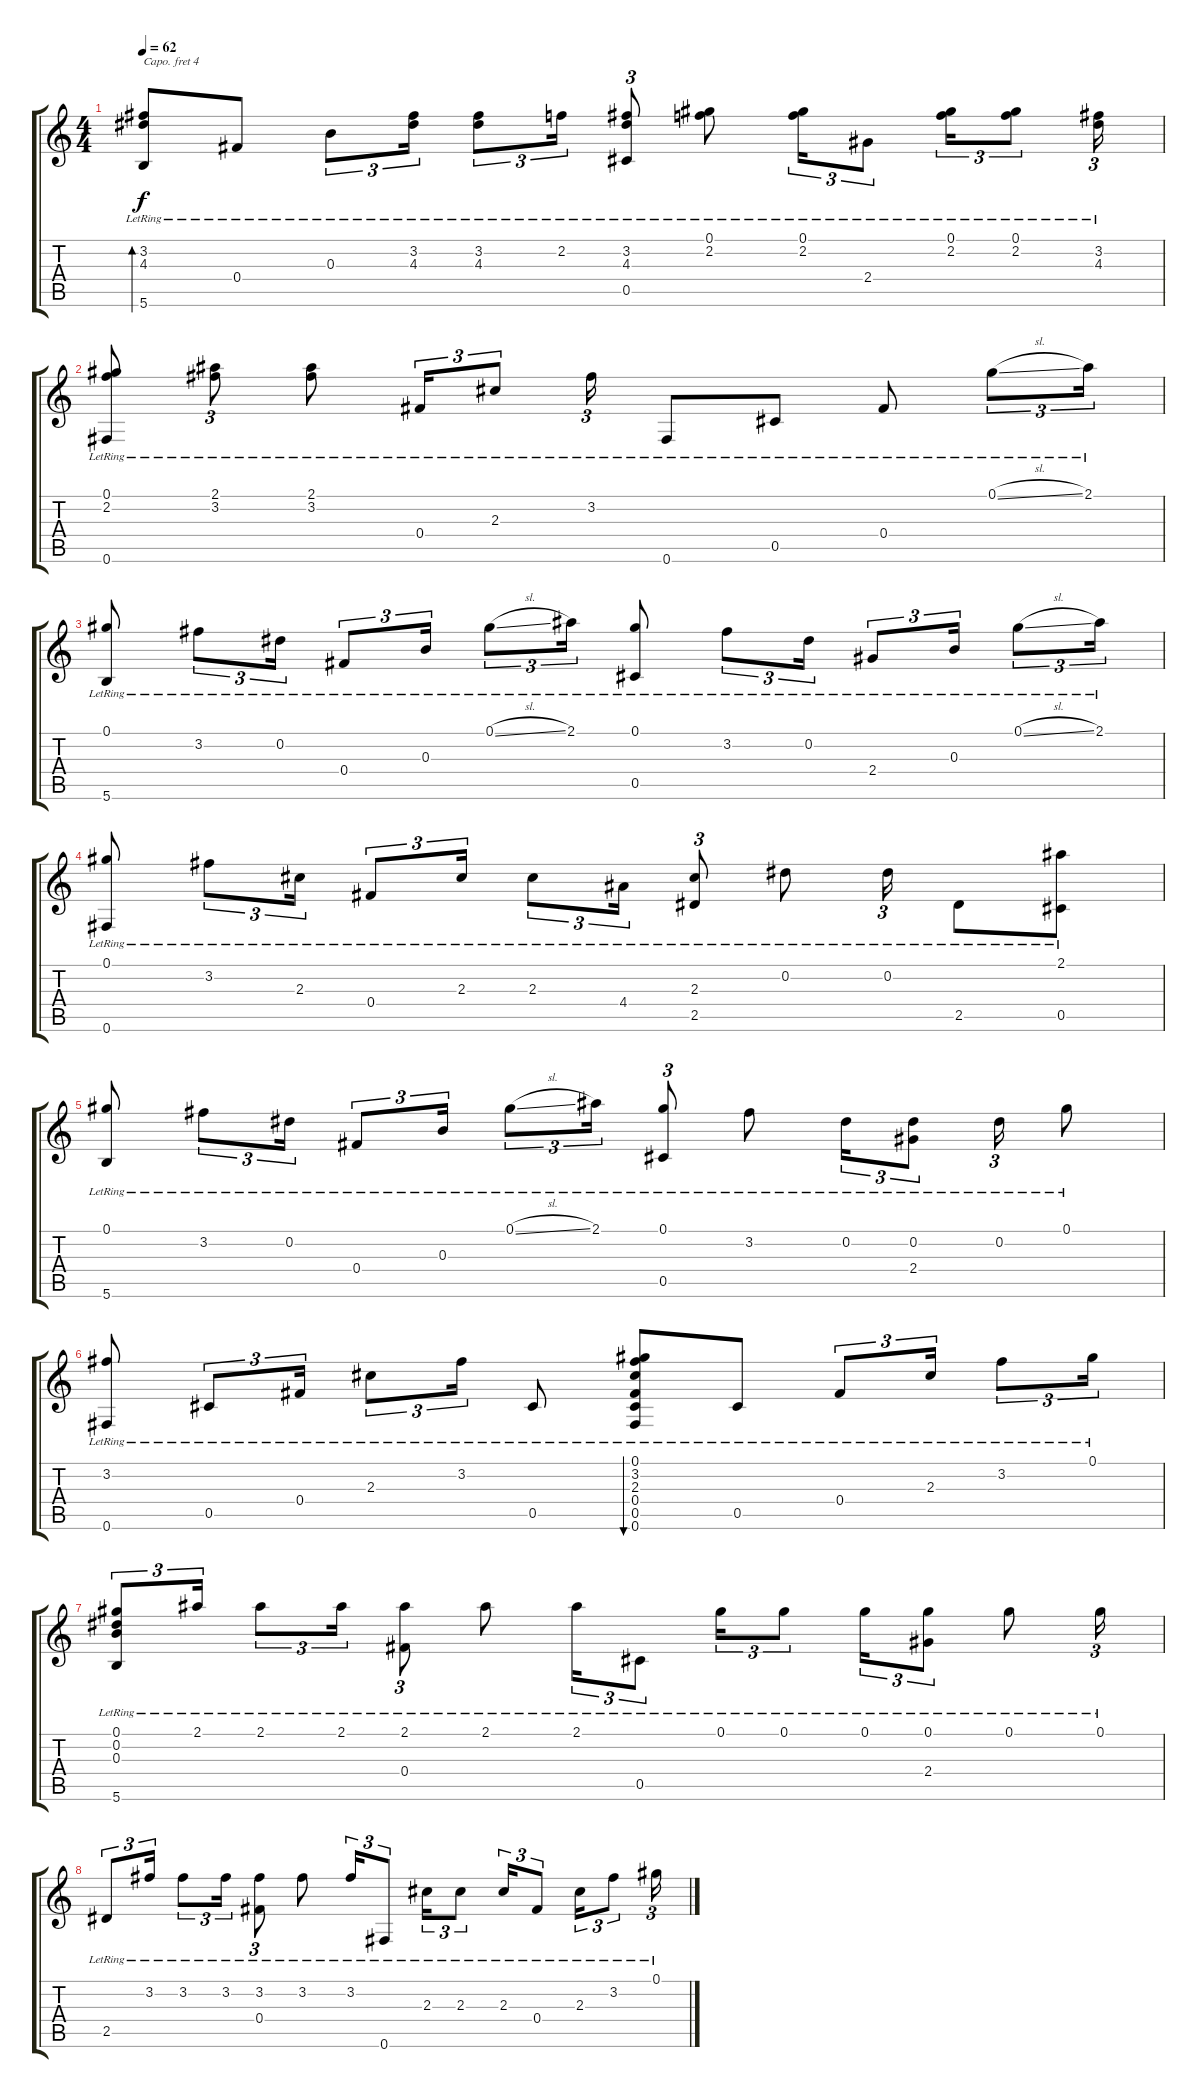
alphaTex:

\track "" {instrument acousticguitarnylon}
\staff {score tabs}
\capo 4
\tuning (E4 B3 G3 D3 A2 D2) {hide}
\ts (4 4)
\tempo 62
\clef g2
\ks c
(3.2{lr} 4.3{lr} 5.6{lr}).8{bd 480 dy f} 0.4{lr}.8 0.3{lr}.8{tu (3 2)} (3.2{lr} 4.3{lr}).16{tu (3 2)} (3.2{lr} 4.3{lr}).8{tu (3 2)} 2.2{lr}.16{tu (3 2)} (3.2{lr} 4.3{lr} 0.5{lr}).8{tu (3 2)} (0.1{lr} 2.2{lr}).8 (0.1{lr} 2.2{lr}).16{tu (3 2)} 2.4{lr}.8{tu (3 2)} (0.1{lr} 2.2{lr}).16{tu (3 2)} (0.1{lr} 2.2{lr}).8{tu (3 2)} (3.2{lr} 4.3{lr}).16{tu (3 2)} |
(0.1{lr} 2.2{lr} 0.6{lr}).8 (2.1{lr} 3.2{lr}).8{tu (3 2)} (2.1{lr} 3.2{lr}).8 0.4{lr}.16{tu (3 2)} 2.3{lr}.8{tu (3 2)} 3.2{lr}.16{tu (3 2)} 0.6{lr}.8 0.5{lr}.8 0.4{lr}.8 0.1{sl lr}.8{tu (3 2)} 2.1{lr}.16{tu (3 2)} |
(0.1{lr} 5.6{lr}).8 3.2{lr}.8{tu (3 2)} 0.2{lr}.16{tu (3 2)} 0.4{lr}.8{tu (3 2)} 0.3{lr}.16{tu (3 2)} 0.1{sl lr}.8{tu (3 2)} 2.1{lr}.16{tu (3 2)} (0.1{lr} 0.5{lr}).8 3.2{lr}.8{tu (3 2)} 0.2{lr}.16{tu (3 2)} 2.4{lr}.8{tu (3 2)} 0.3{lr}.16{tu (3 2)} 0.1{sl lr}.8{tu (3 2)} 2.1{lr}.16{tu (3 2)} |
(0.1{lr} 0.6{lr}).8 3.2{lr}.8{tu (3 2)} 2.3{lr}.16{tu (3 2)} 0.4{lr}.8{tu (3 2)} 2.3{lr}.16{tu (3 2)} 2.3{lr}.8{tu (3 2)} 4.4{lr}.16{tu (3 2)} (2.3{lr} 2.5{lr}).8{tu (3 2)} 0.2{lr}.8 0.2{lr}.16{tu (3 2)} 2.5{lr}.8 (2.1{lr} 0.5{lr}).8 |
(0.1{lr} 5.6{lr}).8 3.2{lr}.8{tu (3 2)} 0.2{lr}.16{tu (3 2)} 0.4{lr}.8{tu (3 2)} 0.3{lr}.16{tu (3 2)} 0.1{sl lr}.8{tu (3 2)} 2.1{lr}.16{tu (3 2)} (0.1{lr} 0.5{lr}).8{tu (3 2)} 3.2{lr}.8 0.2{lr}.16{tu (3 2)} (0.2{lr} 2.4{lr}).8{tu (3 2)} 0.2{lr}.16{tu (3 2)} 0.1{lr}.8 |
(3.2{lr} 0.6{lr}).8 0.5{lr}.8{tu (3 2)} 0.4{lr}.16{tu (3 2)} 2.3{lr}.8{tu (3 2)} 3.2{lr}.16{tu (3 2)} 0.5{lr}.8 (0.1{lr} 3.2{lr} 2.3{lr} 0.4{lr} 0.5{lr} 0.6{lr}).8{bu 120} 0.5{lr}.8 0.4{lr}.8{tu (3 2)} 2.3{lr}.16{tu (3 2)} 3.2{lr}.8{tu (3 2)} 0.1{lr}.16{tu (3 2)} |
(0.1{lr} 0.2{lr} 0.3{lr} 5.6{lr}).8{tu (3 2)} 2.1{lr}.16{tu (3 2)} 2.1{lr}.8{tu (3 2)} 2.1{lr}.16{tu (3 2)} (2.1{lr} 0.4{lr}).8{tu (3 2)} 2.1{lr}.8 2.1{lr}.16{tu (3 2)} 0.5{lr}.8{tu (3 2)} 0.1{lr}.16{tu (3 2)} 0.1{lr}.8{tu (3 2)} 0.1{lr}.16{tu (3 2)} (0.1{lr} 2.4{lr}).8{tu (3 2)} 0.1{lr}.8 0.1{lr}.16{tu (3 2)} |
2.5{lr}.8{tu (3 2)} 3.2{lr}.16{tu (3 2)} 3.2{lr}.8{tu (3 2)} 3.2{lr}.16{tu (3 2)} (3.2{lr} 0.4{lr}).8{tu (3 2)} 3.2{lr}.8 3.2{lr}.16{tu (3 2)} 0.6{lr}.8{tu (3 2)} 2.3{lr}.16{tu (3 2)} 2.3{lr}.8{tu (3 2)} 2.3{lr}.16{tu (3 2)} 0.4{lr}.8{tu (3 2)} 2.3{lr}.16{tu (3 2)} 3.2{lr}.8{tu (3 2)} 0.1{lr}.16{tu (3 2)}
